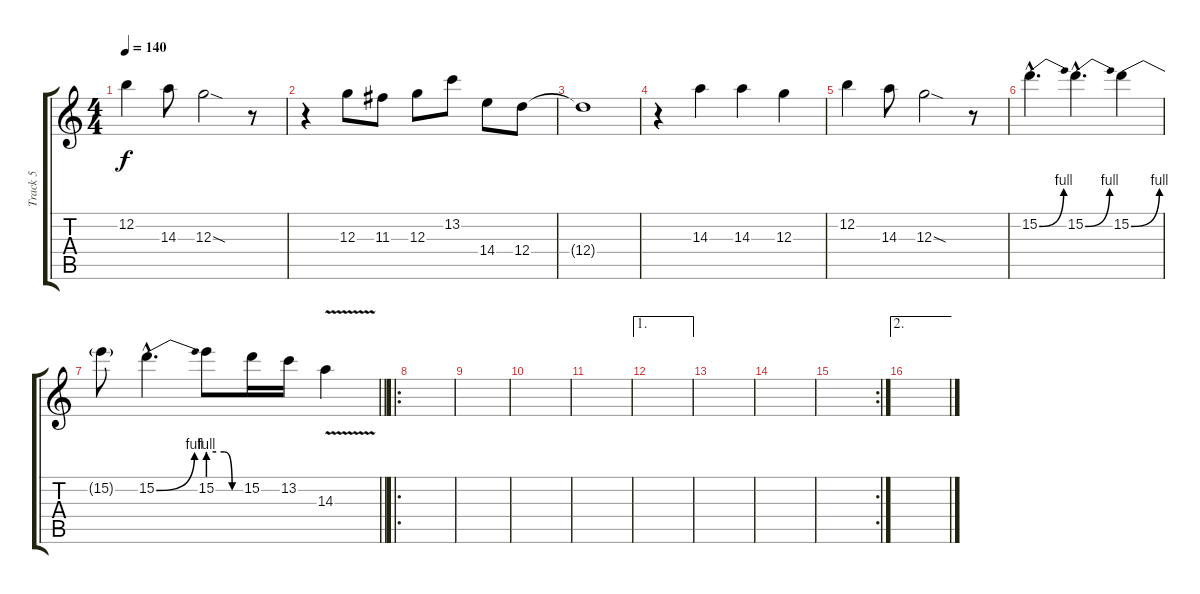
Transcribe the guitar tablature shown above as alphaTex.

\track ("Track 5" "Track 5") {instrument distortionguitar}
\staff {score tabs}
\tuning (E4 B3 G3 D3 A2 E2) {hide}
\ts (4 4)
\tempo 140
\clef g2
\ks c
12.2.4{dy f} 14.3.8 12.3{sod}.2 r.8 |
r.4 12.3.8 11.3.8 12.3.8 13.2.8 14.4.8 12.4.8 |
12.4{t}.1 |
r.4 14.3.4 14.3.4 12.3.4 |
12.2.4 14.3.8 12.3{sod}.2 r.8 |
15.2{be (bend 0 0 60 4) hac}.4{d} 15.2{be (bend 0 0 60 4) hac}.4{d} 15.2{be (bend 0 0 60 4)}.4 |
\barLineRight lightlight
15.2{t}.8 15.2{be (bend 0 0 60 4) hac}.4{d} 15.2{be (custom 0 4 15 4 30 4 45 0 60 0)}.8 15.2.16 13.2.16 14.3{v}.4 |
\ro
\section ("" "")
|
|
|
|
\ae 1
|
|
|
\rc 2
|
\ae 2
